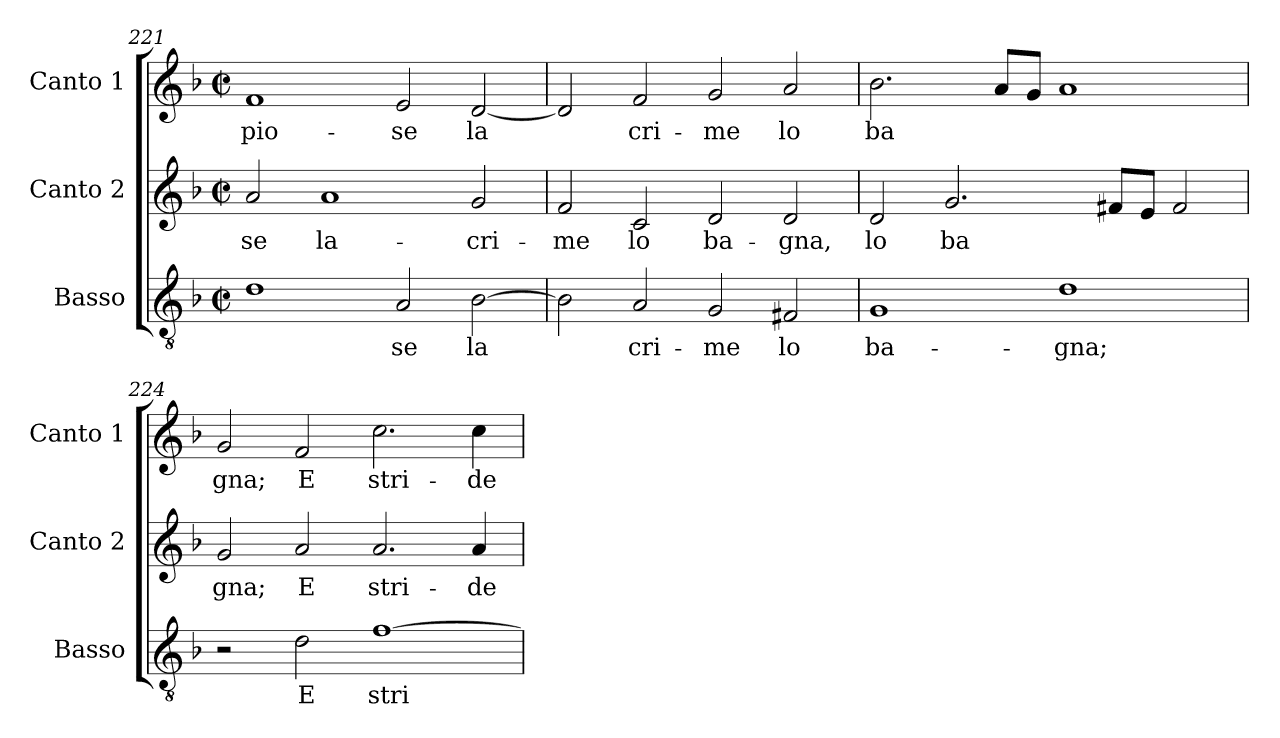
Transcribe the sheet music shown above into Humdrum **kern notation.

**kern	**text	**kern	**text	**kern	**text
*part3	*part3	*part2	*part2	*part1	*part1
*staff3	*staff3	*staff2	*staff2	*staff1	*staff1
*I"Basso	*	*I"Canto 2	*	*I"Canto 1	*
*I'Basso	*	*I'Canto 2	*	*I'Canto 1	*
*clefGv2	*	*clefG2	*	*clefG2	*
*k[b-]	*	*k[b-]	*	*k[b-]	*
*F:	*	*F:	*	*F:	*
*M2/2	*	*M2/2	*	*M2/2	*
*met(c|)	*	*met(c|)	*	*met(c|)	*
=221	=221	=221	=221	=221	=221
!	!LO:LY:b:cj	!	!LO:LY:b:cj	!	!LO:LY:b:cj
1d	--	2a/	-se	1f	-pio-
!	!	!	!LO:LY:b:cj	!	!
.	.	1a	la-	.	.
!	!LO:LY:b:cj	!	!	!	!LO:LY:b:cj
2A/	-se	.	.	2e/	-se
!	!LO:LY:b:cj	!	!LO:LY:b:cj	!	!LO:LY:b:cj
[>2B-\	la-	2g/	-cri-	[<2d/	la-
=222	=222	=222	=222	=222	=222
!	!LO:LY:b:cj	!	!LO:LY:b:cj	!	!LO:LY:a:cj
2B-\]	--	2f/	-me	2d/]	--
!	!LO:LY:b:cj	!	!LO:LY:b:cj	!	!LO:LY:a:cj
2A/	-cri-	2c/	lo	2f/	-cri-
!	!LO:LY:b:cj	!	!LO:LY:b:cj	!	!LO:LY:a:cj
2G/	-me	2d/	ba-	2g/	-me
!	!LO:LY:b:cj	!	!LO:LY:b:cj	!	!LO:LY:a:cj
2F#X/	lo	2d/	-gna,	2a/	lo
=223	=223	=223	=223	=223	=223
!	!LO:LY:b:cj	!	!LO:LY:b:cj	!	!LO:LY:a:cj
1G	ba-	2d/	lo	2.b-\	ba-
!	!	!	!LO:LY:b:cj	!	!
.	.	2.g/	ba-	.	.
!	!	!	!	!	!LO:LY:a:cj
.	.	.	.	8a/L	--
!	!	!	!	!	!LO:LY:a:cj
.	.	.	.	8g/J	--
!	!LO:LY:b:cj	!	!	!	!LO:LY:a:cj
1d	-gna;	.	.	1a	--
!	!	!	!LO:LY:b:cj	!	!
.	.	8f#/L	--	.	.
!	!	!	!LO:LY:b:cj	!	!
.	.	8e/J	--	.	.
!	!	!	!LO:LY:b:cj	!	!
.	.	2f#/	--	.	.
=224	=224	=224	=224	=224	=224
!	!	!	!LO:LY:b:cj	!	!LO:LY:a:cj
2r	.	2g/	-gna;	2g/	-gna;
!	!LO:LY:b:cj	!	!LO:LY:b:cj	!	!LO:LY:a:cj
2d\	E	2a/	E	2f/	E
!	!LO:LY:b:cj	!	!LO:LY:b:cj	!	!LO:LY:a:cj
[<1f	stri-	2.a/	stri-	2.cc\	stri-
!	!	!	!LO:LY:b:cj	!	!LO:LY:a:cj
.	.	4a/	-de	4cc\	-de
=	=	=	=	=	=
*-	*-	*-	*-	*-	*-
